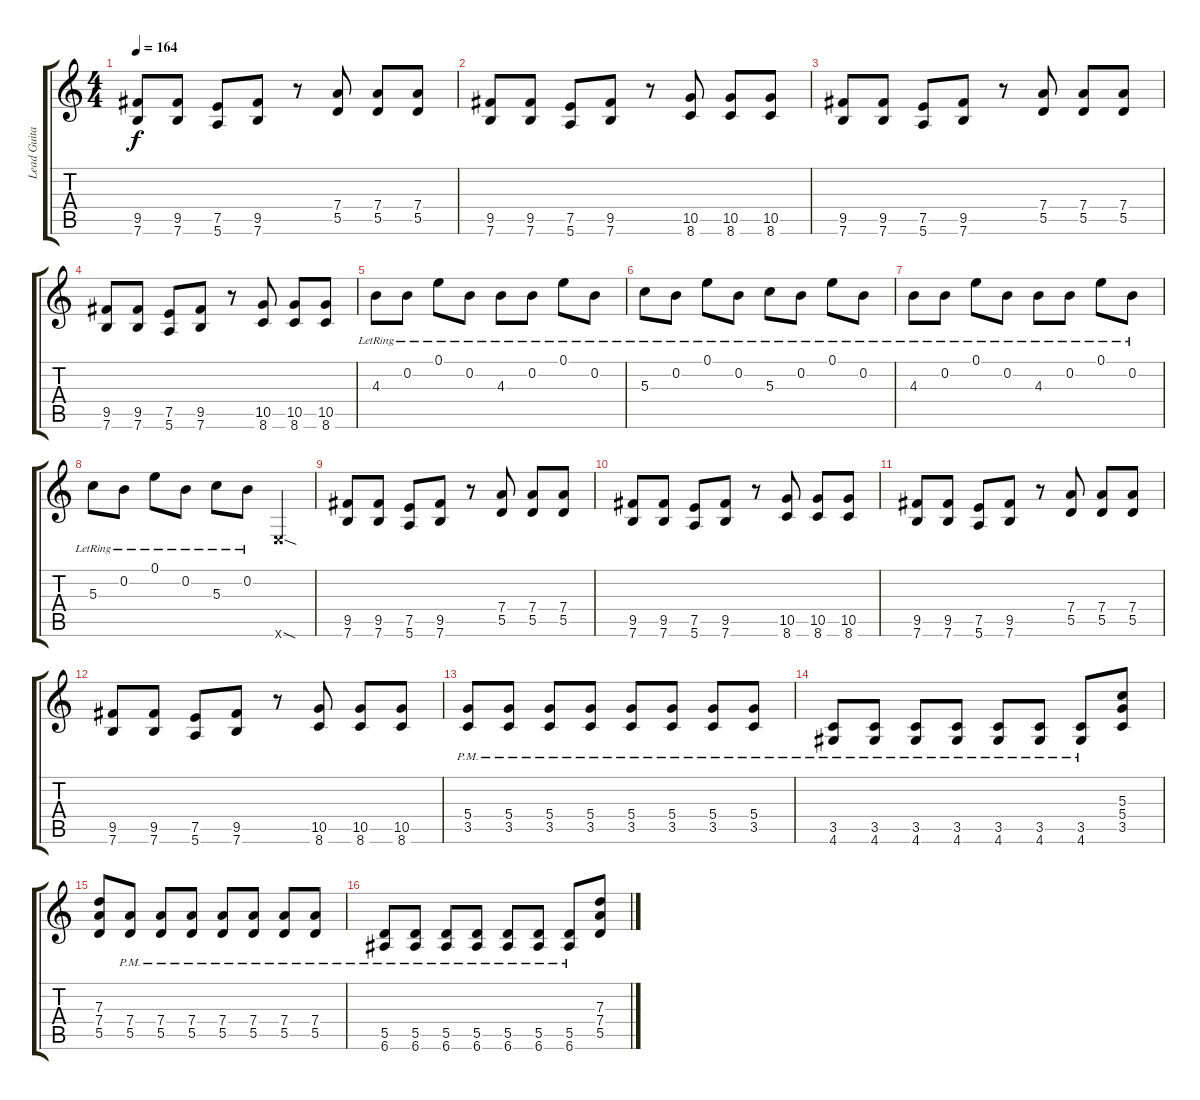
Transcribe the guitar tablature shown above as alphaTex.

\track ("Lead Guitar" "Lead Guita") {instrument distortionguitar}
\staff {score tabs}
\tuning (E4 B3 G3 D3 A2 E2) {hide}
\ts (4 4)
\tempo 164
\clef g2
\ks c
(9.5 7.6).8{dy f} (9.5 7.6).8 (7.5 5.6).8 (9.5 7.6).8 r.8 (7.4 5.5).8 (7.4 5.5).8 (7.4 5.5).8 |
(9.5 7.6).8 (9.5 7.6).8 (7.5 5.6).8 (9.5 7.6).8 r.8 (10.5 8.6).8 (10.5 8.6).8 (10.5 8.6).8 |
(9.5 7.6).8 (9.5 7.6).8 (7.5 5.6).8 (9.5 7.6).8 r.8 (7.4 5.5).8 (7.4 5.5).8 (7.4 5.5).8 |
(9.5 7.6).8 (9.5 7.6).8 (7.5 5.6).8 (9.5 7.6).8 r.8 (10.5 8.6).8 (10.5 8.6).8 (10.5 8.6).8 |
4.3{lr}.8 0.2{lr}.8 0.1{lr}.8 0.2{lr}.8 4.3{lr}.8 0.2{lr}.8 0.1{lr}.8 0.2{lr}.8 |
5.3{lr}.8 0.2{lr}.8 0.1{lr}.8 0.2{lr}.8 5.3{lr}.8 0.2{lr}.8 0.1{lr}.8 0.2{lr}.8 |
4.3{lr}.8 0.2{lr}.8 0.1{lr}.8 0.2{lr}.8 4.3{lr}.8 0.2{lr}.8 0.1{lr}.8 0.2{lr}.8 |
5.3{lr}.8 0.2{lr}.8 0.1{lr}.8 0.2{lr}.8 5.3{lr}.8 0.2{lr}.8 0.6{sod x}.4 |
(9.5 7.6).8 (9.5 7.6).8 (7.5 5.6).8 (9.5 7.6).8 r.8 (7.4 5.5).8 (7.4 5.5).8 (7.4 5.5).8 |
(9.5 7.6).8 (9.5 7.6).8 (7.5 5.6).8 (9.5 7.6).8 r.8 (10.5 8.6).8 (10.5 8.6).8 (10.5 8.6).8 |
(9.5 7.6).8 (9.5 7.6).8 (7.5 5.6).8 (9.5 7.6).8 r.8 (7.4 5.5).8 (7.4 5.5).8 (7.4 5.5).8 |
(9.5 7.6).8 (9.5 7.6).8 (7.5 5.6).8 (9.5 7.6).8 r.8 (10.5 8.6).8 (10.5 8.6).8 (10.5 8.6).8 |
(5.4{pm} 3.5{pm}).8 (5.4{pm} 3.5{pm}).8 (5.4{pm} 3.5{pm}).8 (5.4{pm} 3.5{pm}).8 (5.4{pm} 3.5{pm}).8 (5.4{pm} 3.5{pm}).8 (5.4{pm} 3.5{pm}).8 (5.4{pm} 3.5{pm}).8 |
(3.5{pm} 4.6{pm}).8 (3.5{pm} 4.6{pm}).8 (3.5{pm} 4.6{pm}).8 (3.5{pm} 4.6{pm}).8 (3.5{pm} 4.6{pm}).8 (3.5{pm} 4.6{pm}).8 (3.5{pm} 4.6{pm}).8 (5.3 5.4 3.5).8 |
(7.3 7.4 5.5).8 (7.4{pm} 5.5{pm}).8 (7.4{pm} 5.5{pm}).8 (7.4{pm} 5.5{pm}).8 (7.4{pm} 5.5{pm}).8 (7.4{pm} 5.5{pm}).8 (7.4{pm} 5.5{pm}).8 (7.4{pm} 5.5{pm}).8 |
(5.5{pm} 6.6{pm}).8 (5.5{pm} 6.6{pm}).8 (5.5{pm} 6.6{pm}).8 (5.5{pm} 6.6{pm}).8 (5.5{pm} 6.6{pm}).8 (5.5{pm} 6.6{pm}).8 (5.5{pm} 6.6{pm}).8 (7.3 7.4 5.5).8
